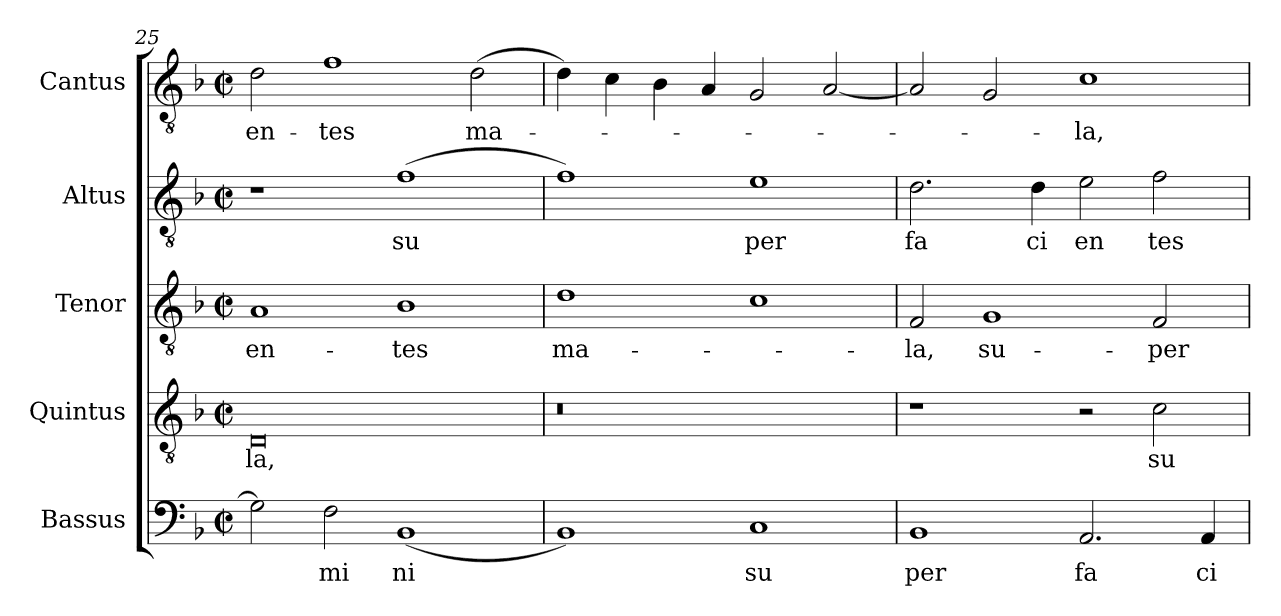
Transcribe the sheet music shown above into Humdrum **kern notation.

**kern	**text	**kern	**text	**kern	**text	**kern	**text	**kern	**text
*part5	*part5	*part4	*part4	*part3	*part3	*part2	*part2	*part1	*part1
*staff5	*staff5	*staff4	*staff4	*staff3	*staff3	*staff2	*staff2	*staff1	*staff1
*I"Bassus	*	*I"Quintus	*	*I"Tenor	*	*I"Altus	*	*I"Cantus	*
*clefF4	*	*clefGv2	*	*clefGv2	*	*clefGv2	*	*clefGv2	*
*k[b-]	*	*k[b-]	*	*k[b-]	*	*k[b-]	*	*k[b-]	*
*F:	*	*F:	*	*F:	*	*F:	*	*F:	*
*M2/2	*	*M2/2	*	*M2/2	*	*M2/2	*	*M2/2	*
*met(c|)	*	*met(c|)	*	*met(c|)	*	*met(c|)	*	*met(c|)	*
=25	=25	=25	=25	=25	=25	=25	=25	=25	=25
!	!	!	!LO:LY:b:cj	!	!LO:LY:b:cj	!	!	!	!LO:LY:b:cj
2G\]	.	0D	-la,	1A	-en-	1r	.	2d\	-en-
!	!LO:LY:b:cj	!	!	!	!	!	!	!	!LO:LY:b:cj
2F\	mi	.	.	.	.	.	.	1f	-tes
!	!LO:LY:b:cj	!	!	!	!LO:LY:b:cj	!	!LO:LY:b:cj	!	!
(<1BB-	ni	.	.	1B-	-tes	(>1f	su	.	.
!	!	!	!	!	!	!	!	!	!LO:LY:b
.	.	.	.	.	.	.	.	(>2d\	ma-
=26	=26	=26	=26	=26	=26	=26	=26	=26	=26
!	!	!	!	!	!LO:LY:b:cj	!	!	!	!
1BB-)	.	0r	.	1d	ma-	1f)	.	4d\)	.
.	.	.	.	.	.	.	.	4c\	.
.	.	.	.	.	.	.	.	4B-\	.
.	.	.	.	.	.	.	.	4A/	.
!	!LO:LY:b:cj	!	!	!	!	!	!LO:LY:b:cj	!	!
1C	su	.	.	1c	.	1e	per	2G/	.
.	.	.	.	.	.	.	.	[<2A/	.
=27	=27	=27	=27	=27	=27	=27	=27	=27	=27
!	!LO:LY:b:cj	!	!	!	!LO:LY:b:cj	!	!LO:LY:b:cj	!	!
1BB-	per	1r	.	2F/	-la,	2.d\	fa	2A/]	.
!	!	!	!	!	!LO:LY:b:cj	!	!	!	!
.	.	.	.	1G	su-	.	.	2G/	.
!	!	!	!	!	!	!	!LO:LY:b:cj	!	!
.	.	.	.	.	.	4d\	ci	.	.
!	!LO:LY:b:cj	!	!	!	!	!	!LO:LY:b:cj	!	!LO:LY:b:cj
2.AA/	fa	2r	.	.	.	2e\	en	1c	-la,
!	!	!	!LO:LY:b:cj	!	!LO:LY:b	!	!LO:LY:b:cj	!	!
.	.	2c\	su-	2F/	-per	2f\	tes	.	.
!	!LO:LY:b:cj	!	!	!	!	!	!	!	!
4AA/	ci	.	.	.	.	.	.	.	.
=	=	=	=	=	=	=	=	=	=
*-	*-	*-	*-	*-	*-	*-	*-	*-	*-
